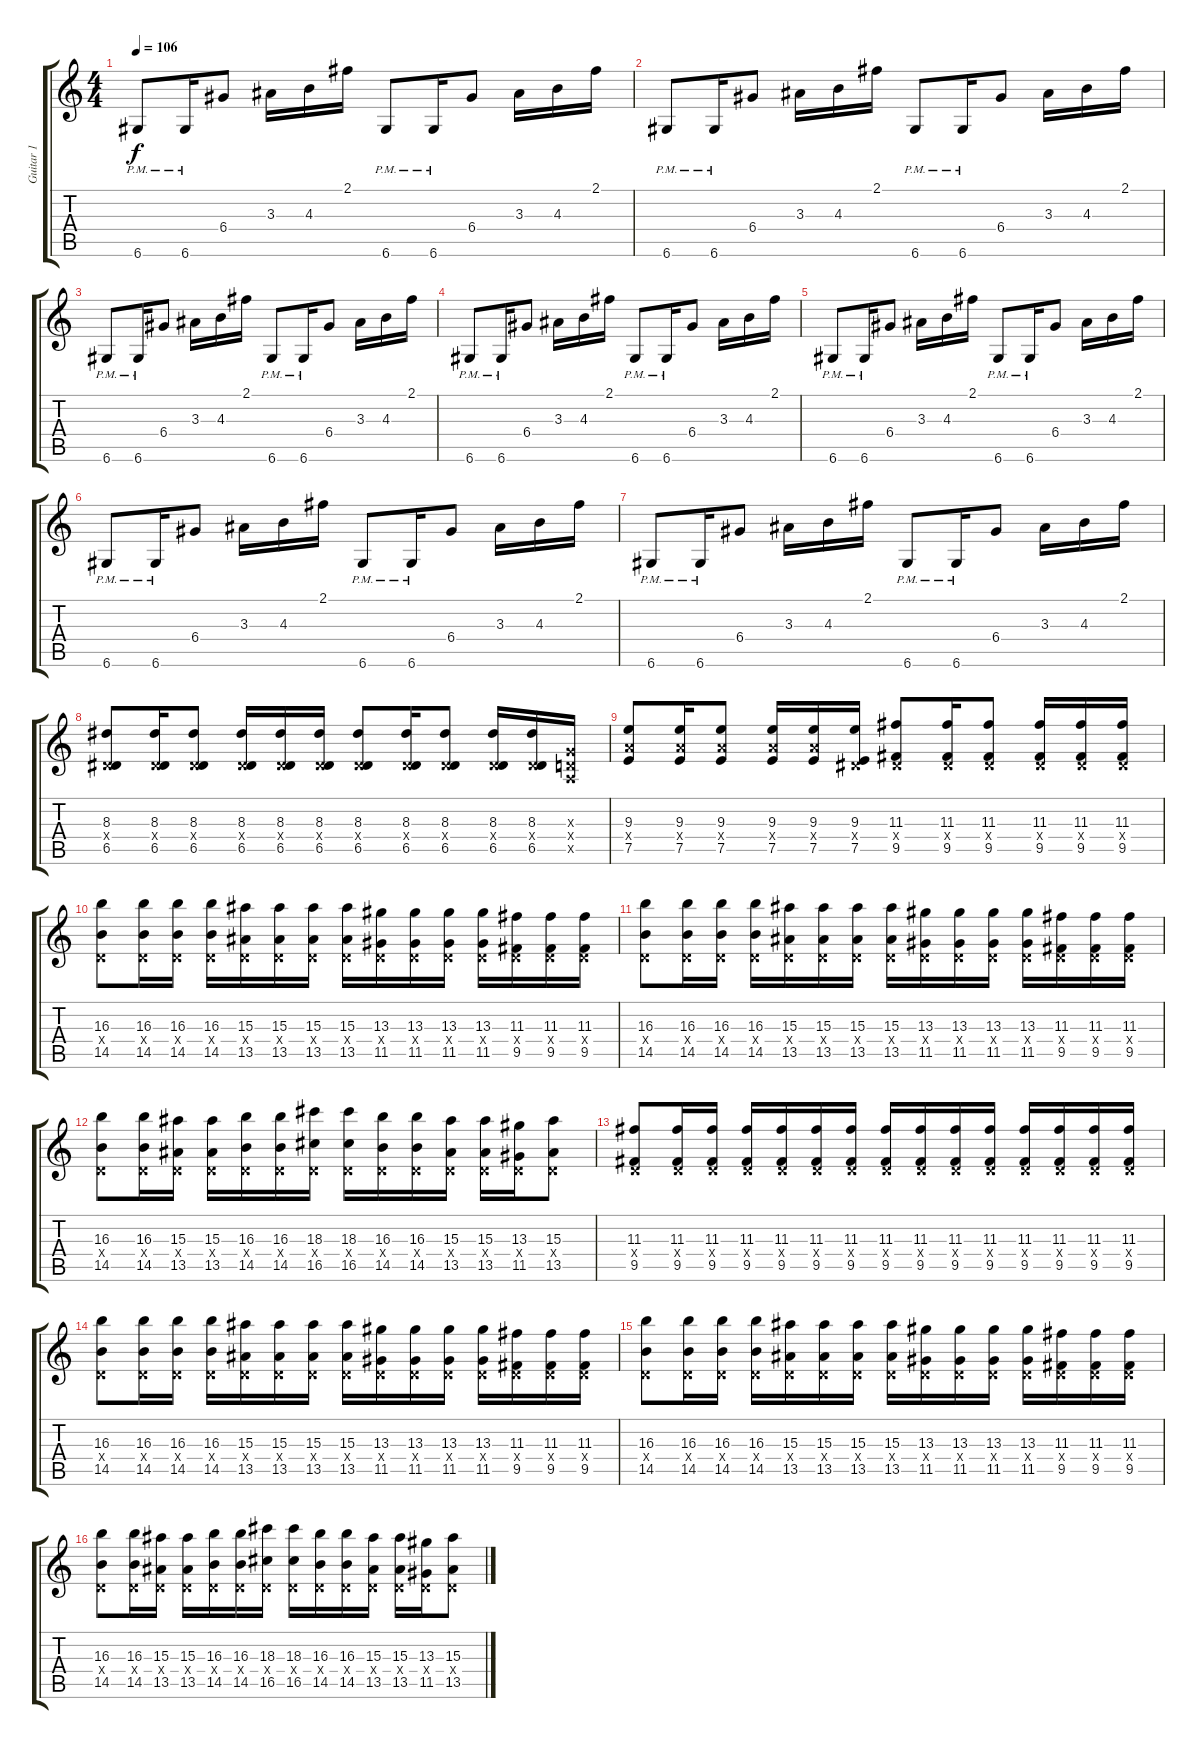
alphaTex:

\track ("Guitar 1" "Guitar 1") {instrument overdrivenguitar}
\staff {score tabs}
\tuning (E4 B3 G3 D3 A2 D2) {hide}
\ts (4 4)
\tempo 106
\clef g2
\ks c
6.6{pm}.8{dy f} 6.6{pm}.16 6.4.8 3.3.16 4.3.16 2.1.16 6.6{pm}.8 6.6{pm}.16 6.4.8 3.3.16 4.3.16 2.1.16 |
6.6{pm}.8 6.6{pm}.16 6.4.8 3.3.16 4.3.16 2.1.16 6.6{pm}.8 6.6{pm}.16 6.4.8 3.3.16 4.3.16 2.1.16 |
6.6{pm}.8 6.6{pm}.16 6.4.8 3.3.16 4.3.16 2.1.16 6.6{pm}.8 6.6{pm}.16 6.4.8 3.3.16 4.3.16 2.1.16 |
6.6{pm}.8 6.6{pm}.16 6.4.8 3.3.16 4.3.16 2.1.16 6.6{pm}.8 6.6{pm}.16 6.4.8 3.3.16 4.3.16 2.1.16 |
6.6{pm}.8 6.6{pm}.16 6.4.8 3.3.16 4.3.16 2.1.16 6.6{pm}.8 6.6{pm}.16 6.4.8 3.3.16 4.3.16 2.1.16 |
6.6{pm}.8 6.6{pm}.16 6.4.8 3.3.16 4.3.16 2.1.16 6.6{pm}.8 6.6{pm}.16 6.4.8 3.3.16 4.3.16 2.1.16 |
6.6{pm}.8 6.6{pm}.16 6.4.8 3.3.16 4.3.16 2.1.16 6.6{pm}.8 6.6{pm}.16 6.4.8 3.3.16 4.3.16 2.1.16 |
(8.3 1.4{x} 6.5).8 (8.3 1.4{x} 6.5).16 (8.3 1.4{x} 6.5).8 (8.3 1.4{x} 6.5).16 (8.3 1.4{x} 6.5).16 (8.3 1.4{x} 6.5).16 (8.3 1.4{x} 6.5).8 (8.3 1.4{x} 6.5).16 (8.3 1.4{x} 6.5).8 (8.3 1.4{x} 6.5).16 (8.3 1.4{x} 6.5).16 (0.3{x} 0.4{x} 0.5{x}).16 |
(9.3 7.4{x} 7.5).8 (9.3 7.4{x} 7.5).16 (9.3 7.4{x} 7.5).8 (9.3 7.4{x} 7.5).16 (9.3 7.4{x} 7.5).16 (9.3 1.4{x} 7.5).16 (11.3 1.4{x} 9.5).8 (11.3 1.4{x} 9.5).16 (11.3 1.4{x} 9.5).8 (11.3 1.4{x} 9.5).16 (11.3 1.4{x} 9.5).16 (11.3 1.4{x} 9.5).16 |
(16.3 0.4{x} 14.5).8 (16.3 0.4{x} 14.5).16 (16.3 0.4{x} 14.5).16 (16.3 0.4{x} 14.5).16 (15.3 0.4{x} 13.5).16 (15.3 0.4{x} 13.5).16 (15.3 0.4{x} 13.5).16 (15.3 0.4{x} 13.5).16 (13.3 0.4{x} 11.5).16 (13.3 0.4{x} 11.5).16 (13.3 0.4{x} 11.5).16 (13.3 0.4{x} 11.5).16 (11.3 0.4{x} 9.5).16 (11.3 0.4{x} 9.5).16 (11.3 0.4{x} 9.5).16 |
(16.3 0.4{x} 14.5).8 (16.3 0.4{x} 14.5).16 (16.3 0.4{x} 14.5).16 (16.3 0.4{x} 14.5).16 (15.3 0.4{x} 13.5).16 (15.3 0.4{x} 13.5).16 (15.3 0.4{x} 13.5).16 (15.3 0.4{x} 13.5).16 (13.3 0.4{x} 11.5).16 (13.3 0.4{x} 11.5).16 (13.3 0.4{x} 11.5).16 (13.3 0.4{x} 11.5).16 (11.3 0.4{x} 9.5).16 (11.3 0.4{x} 9.5).16 (11.3 0.4{x} 9.5).16 |
(16.3 0.4{x} 14.5).8 (16.3 0.4{x} 14.5).16 (15.3 0.4{x} 13.5).16 (15.3 0.4{x} 13.5).16 (16.3 0.4{x} 14.5).16 (16.3 0.4{x} 14.5).16 (18.3 0.4{x} 16.5).16 (18.3 0.4{x} 16.5).16 (16.3 0.4{x} 14.5).16 (16.3 0.4{x} 14.5).16 (15.3 0.4{x} 13.5).16 (15.3 0.4{x} 13.5).16 (13.3 0.4{x} 11.5).16 (15.3 0.4{x} 13.5).8 |
(11.3 0.4{x} 9.5).8 (11.3 0.4{x} 9.5).16 (11.3 0.4{x} 9.5).16 (11.3 0.4{x} 9.5).16 (11.3 0.4{x} 9.5).16 (11.3 0.4{x} 9.5).16 (11.3 0.4{x} 9.5).16 (11.3 0.4{x} 9.5).16 (11.3 0.4{x} 9.5).16 (11.3 0.4{x} 9.5).16 (11.3 0.4{x} 9.5).16 (11.3 0.4{x} 9.5).16 (11.3 0.4{x} 9.5).16 (11.3 0.4{x} 9.5).16 (11.3 0.4{x} 9.5).16 |
(16.3 0.4{x} 14.5).8 (16.3 0.4{x} 14.5).16 (16.3 0.4{x} 14.5).16 (16.3 0.4{x} 14.5).16 (15.3 0.4{x} 13.5).16 (15.3 0.4{x} 13.5).16 (15.3 0.4{x} 13.5).16 (15.3 0.4{x} 13.5).16 (13.3 0.4{x} 11.5).16 (13.3 0.4{x} 11.5).16 (13.3 0.4{x} 11.5).16 (13.3 0.4{x} 11.5).16 (11.3 0.4{x} 9.5).16 (11.3 0.4{x} 9.5).16 (11.3 0.4{x} 9.5).16 |
(16.3 0.4{x} 14.5).8 (16.3 0.4{x} 14.5).16 (16.3 0.4{x} 14.5).16 (16.3 0.4{x} 14.5).16 (15.3 0.4{x} 13.5).16 (15.3 0.4{x} 13.5).16 (15.3 0.4{x} 13.5).16 (15.3 0.4{x} 13.5).16 (13.3 0.4{x} 11.5).16 (13.3 0.4{x} 11.5).16 (13.3 0.4{x} 11.5).16 (13.3 0.4{x} 11.5).16 (11.3 0.4{x} 9.5).16 (11.3 0.4{x} 9.5).16 (11.3 0.4{x} 9.5).16 |
(16.3 0.4{x} 14.5).8 (16.3 0.4{x} 14.5).16 (15.3 0.4{x} 13.5).16 (15.3 0.4{x} 13.5).16 (16.3 0.4{x} 14.5).16 (16.3 0.4{x} 14.5).16 (18.3 0.4{x} 16.5).16 (18.3 0.4{x} 16.5).16 (16.3 0.4{x} 14.5).16 (16.3 0.4{x} 14.5).16 (15.3 0.4{x} 13.5).16 (15.3 0.4{x} 13.5).16 (13.3 0.4{x} 11.5).16 (15.3 0.4{x} 13.5).8
